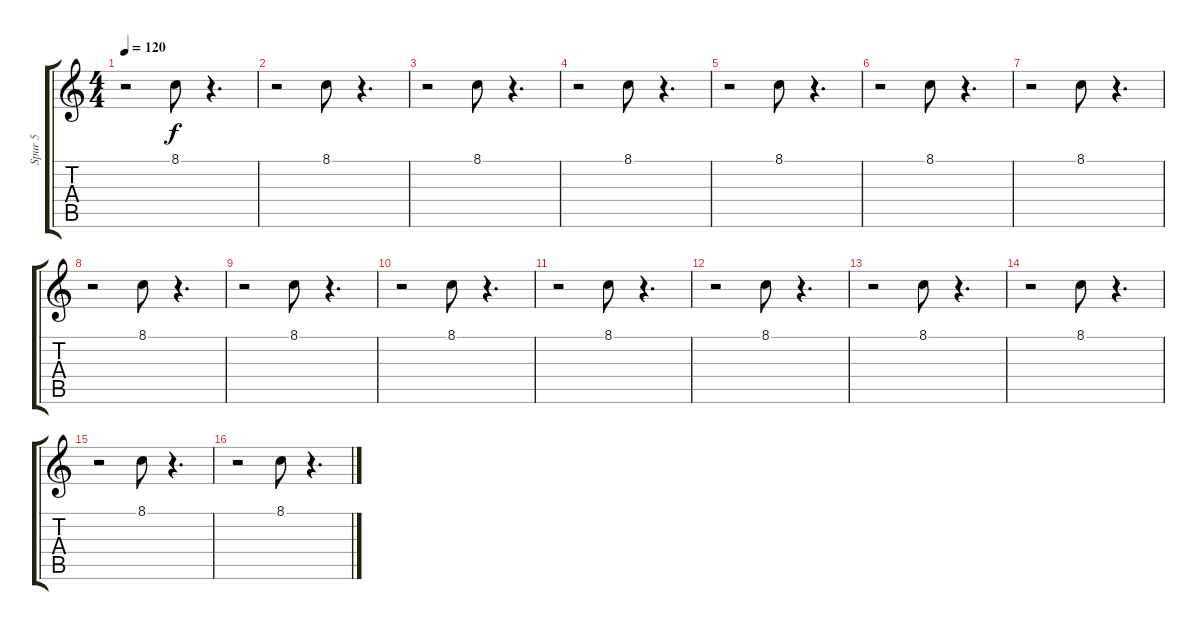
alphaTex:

\track ("Spur 5" "Spur 5") {instrument musicbox}
\staff {score tabs}
\tuning (E4 B3 G3 D3 A2 E2) {hide}
\ts (4 4)
\tempo 120
\clef g2
\ks c
r.2{dy f} 8.1.8 r.4{d} |
r.2 8.1.8 r.4{d} |
r.2 8.1.8 r.4{d} |
r.2 8.1.8 r.4{d} |
r.2 8.1.8 r.4{d} |
r.2 8.1.8 r.4{d} |
r.2 8.1.8 r.4{d} |
r.2 8.1.8 r.4{d} |
r.2 8.1.8 r.4{d} |
r.2 8.1.8 r.4{d} |
r.2 8.1.8 r.4{d} |
r.2 8.1.8 r.4{d} |
r.2 8.1.8 r.4{d} |
r.2 8.1.8 r.4{d} |
r.2 8.1.8 r.4{d} |
r.2 8.1.8 r.4{d}
